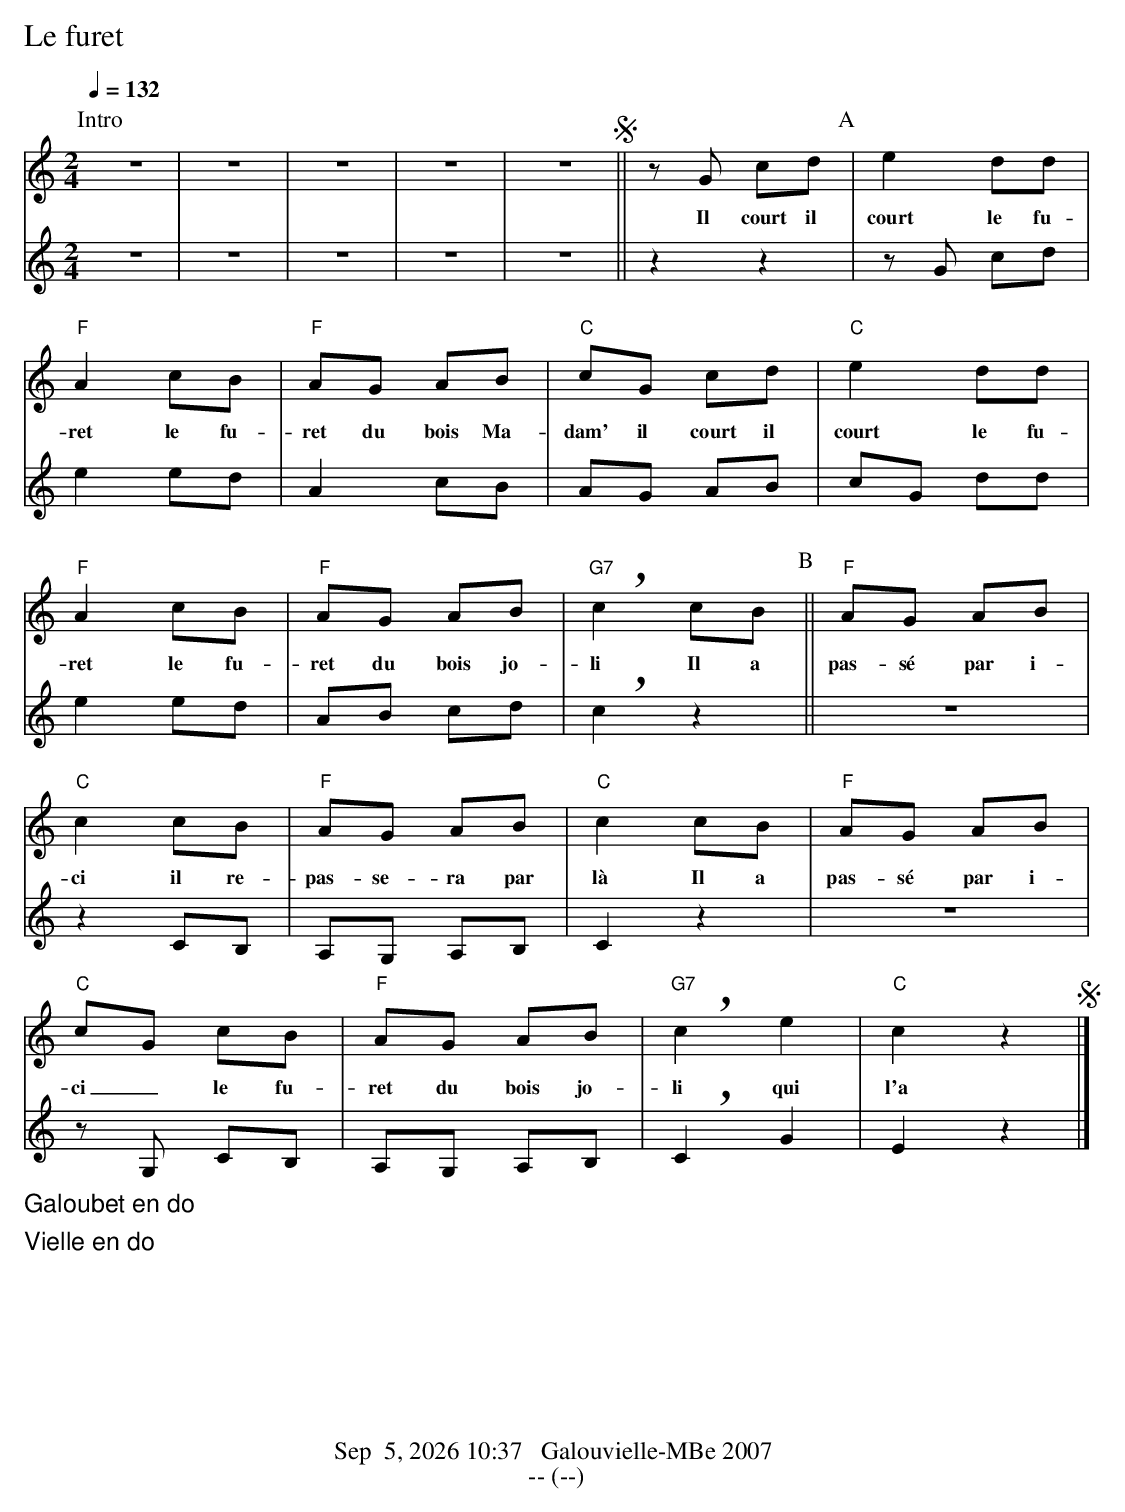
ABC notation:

X:1
T:Le furet
M:2/4
L:1/8
Q:1/4=132
K:C
V:1
P:Intro
""Z4 | ""z4 S || ""zG cd [P:A] | e2 dd |
w:Il court il court le fu-
"F"A2 cB | "F"AG AB | "C"cG cd | "C"e2 dd |
w:ret le fu-ret du bois Ma-dam' il court il court le fu-
"F"A2 cB | "F"AG AB | "G7"!breath!c2 cB [P:B]|| "F"AG AB |
w:ret le fu-ret du bois jo-li Il a pas-sé par i-
"C"c2 cB | "F"AG AB | "C"c2 cB | "F"AG AB |
w:ci il re-pas-se-ra par là Il a pas-sé par i-
"C"cG cB | "F"AG AB | "G7"!breath!c2 e2 | "C"c2 z2 S |]
w:ci_ le fu-ret du bois jo-li qui l'a
V:2
Z4 | z4 || z2z2 |zG cd |
e2 ed | A2 cB | AG AB | cG dd |
e2 ed | AB cd | !breath!c2 z2 || z4 |
z2 CB, | A,G, A,B, | C2 z2 | z4 |
zG, CB, | A,G, A,B, | !breath!C2 G2 | E2 z2 |]
